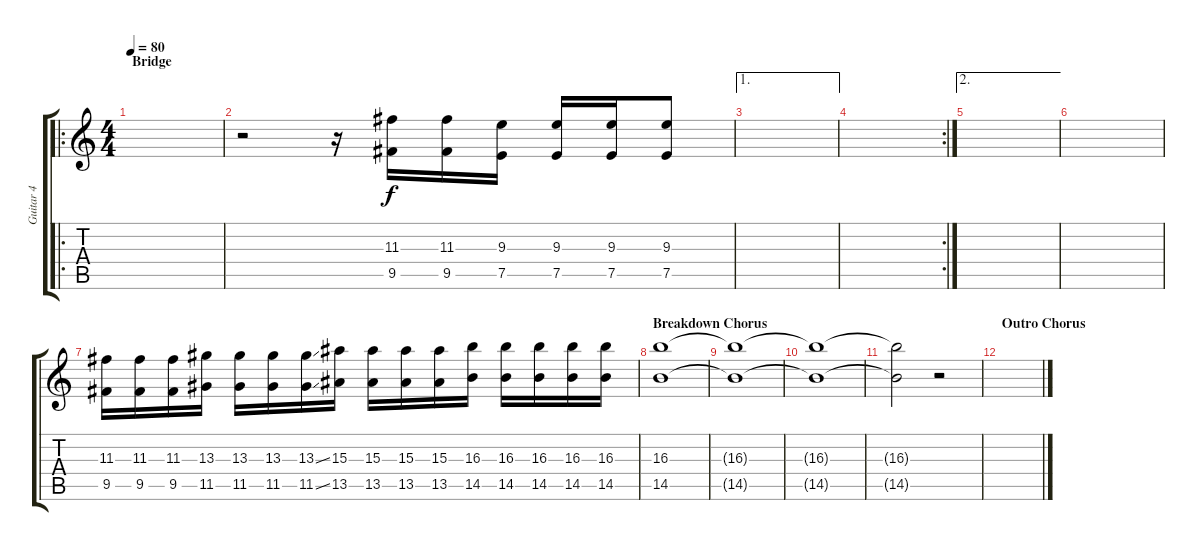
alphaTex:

\track ("Guitar 4" "Guitar 4") {instrument overdrivenguitar}
\staff {score tabs}
\tuning (E4 B3 G3 D3 A2 E2) {hide}
\ro
\ts (4 4)
\section ("" "Bridge")
\tempo 80
\clef g2
\ks c
|
r.2 r.16 (11.3 9.5).16 (11.3 9.5).16 (9.3 7.5).16 (9.3 7.5).16 (9.3 7.5).16 (9.3 7.5).8 |
\ae 1
|
\rc 2
|
\ae 2
|
|
(11.3 9.5).16 (11.3 9.5).16 (11.3 9.5).16 (13.3 11.5).16 (13.3 11.5).16 (13.3 11.5).16 (13.3{ss} 11.5{ss}).16 (15.3 13.5).16 (15.3 13.5).16 (15.3 13.5).16 (15.3 13.5).16 (16.3 14.5).16 (16.3 14.5).16 (16.3 14.5).16 (16.3 14.5).16 (16.3 14.5).16 |
\section ("" "Breakdown Chorus")
(16.3 14.5).1 |
(16.3{t} 14.5{t}).1 |
(16.3{t} 14.5{t}).1{volume 0} |
(16.3{t} 14.5{t}).2 r.2 |
\section ("" "Outro Chorus")
